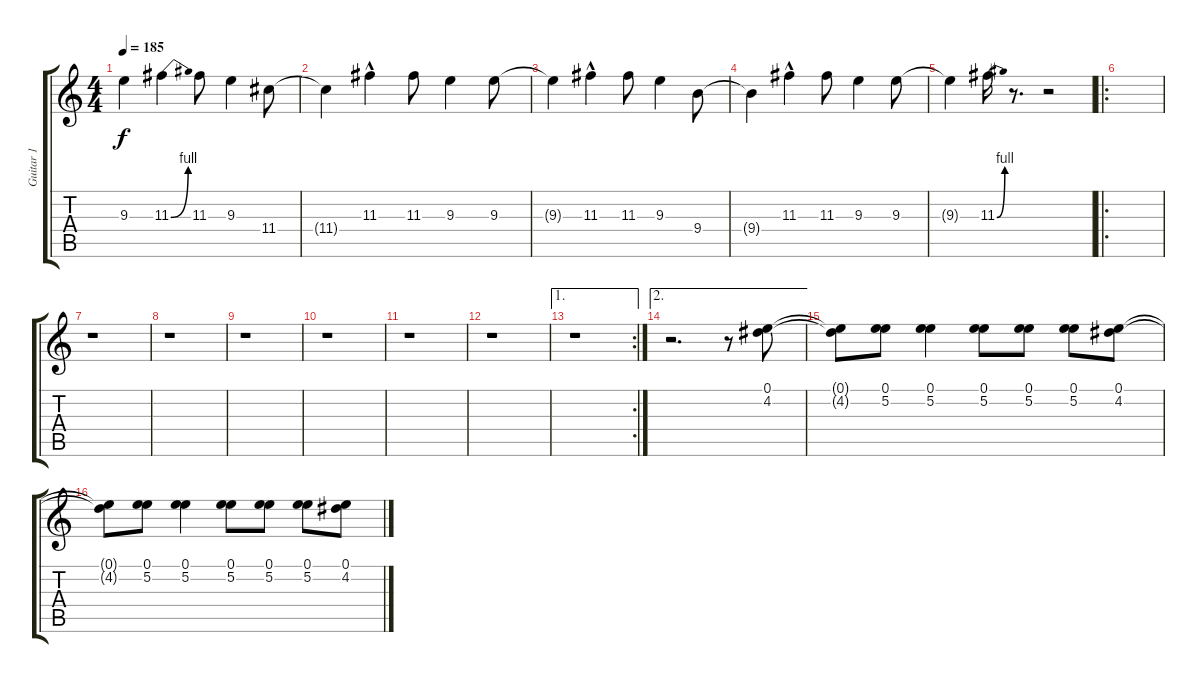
\track ("Guitar 1" "Guitar 1") {instrument distortionguitar}
\staff {score tabs}
\tuning (E4 B3 G3 D3 A2 E2) {hide}
\ts (4 4)
\tempo 185
\clef g2
\ks c
9.3{t}.4{dy f} 11.3{be (bend 0 0 60 4)}.4 11.3.8 9.3.4 11.4.8 |
11.4{t}.4 11.3{hac}.4 11.3.8 9.3.4 9.3.8 |
9.3{t}.4 11.3{hac}.4 11.3.8 9.3.4 9.4.8 |
9.4{t}.4 11.3{hac}.4 11.3.8 9.3.4 9.3.8 |
9.3{t}.4 11.3{be (bend 0 0 60 4)}.16 r.8{d} r.2 |
\ro
|
r.1 |
r.1 |
r.1 |
r.1 |
r.1 |
r.1 |
\ae 1
\rc 2
r.1 |
\ae 2
r.2{d} r.8 (0.1 4.2).8 |
(0.1{t} 4.2{t}).8 (0.1 5.2).8 (0.1 5.2).4 (0.1 5.2).8 (0.1 5.2).8 (0.1 5.2).8 (0.1 4.2).8 |
(0.1{t} 4.2{t}).8 (0.1 5.2).8 (0.1 5.2).4 (0.1 5.2).8 (0.1 5.2).8 (0.1 5.2).8 (0.1 4.2).8
